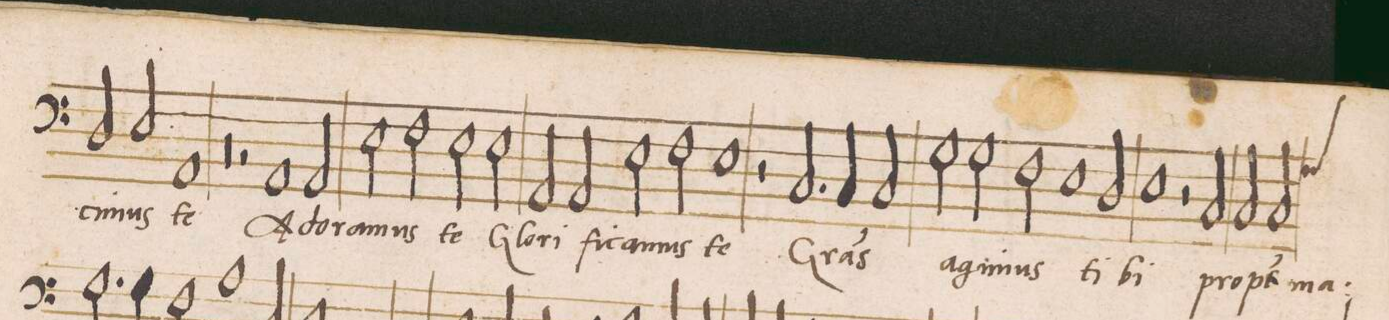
**kern	**text
*I"BASVS	*
*clefF4	*
*k[]	*
*met(C|)	*
*M2/1	*
2D/	-ci-
2E/	-mus
=10-	=10-
1AA	te
0r	.
=11-	=11-
2r	.
1AA/	A-
=12-	=12-
2AA/	-do-
2E\	-ra-
2F\	-mus
=13-	=13-
2E\	te
2E\	Glo-
2AA/	-ri-
2AA/	-fi-
=14-	=14-
2E\	-ca-
2F\	-mus
1E	te
=15-	=15-
2r	.
2.C/	Gra-
4C/	-(ti-
2C/	-a)s
=16-	=16-
2G\	a-
2G\	-gi-
2F\	-mus
1E\	ti-
=17-	=17-
2D\	.
1E	-bi
=18-	=18-
2r	.
2C/	prop-
2C/	-t(er)
*custos:G	*
2C/	ma-
=19-	=19-
*-	*-
